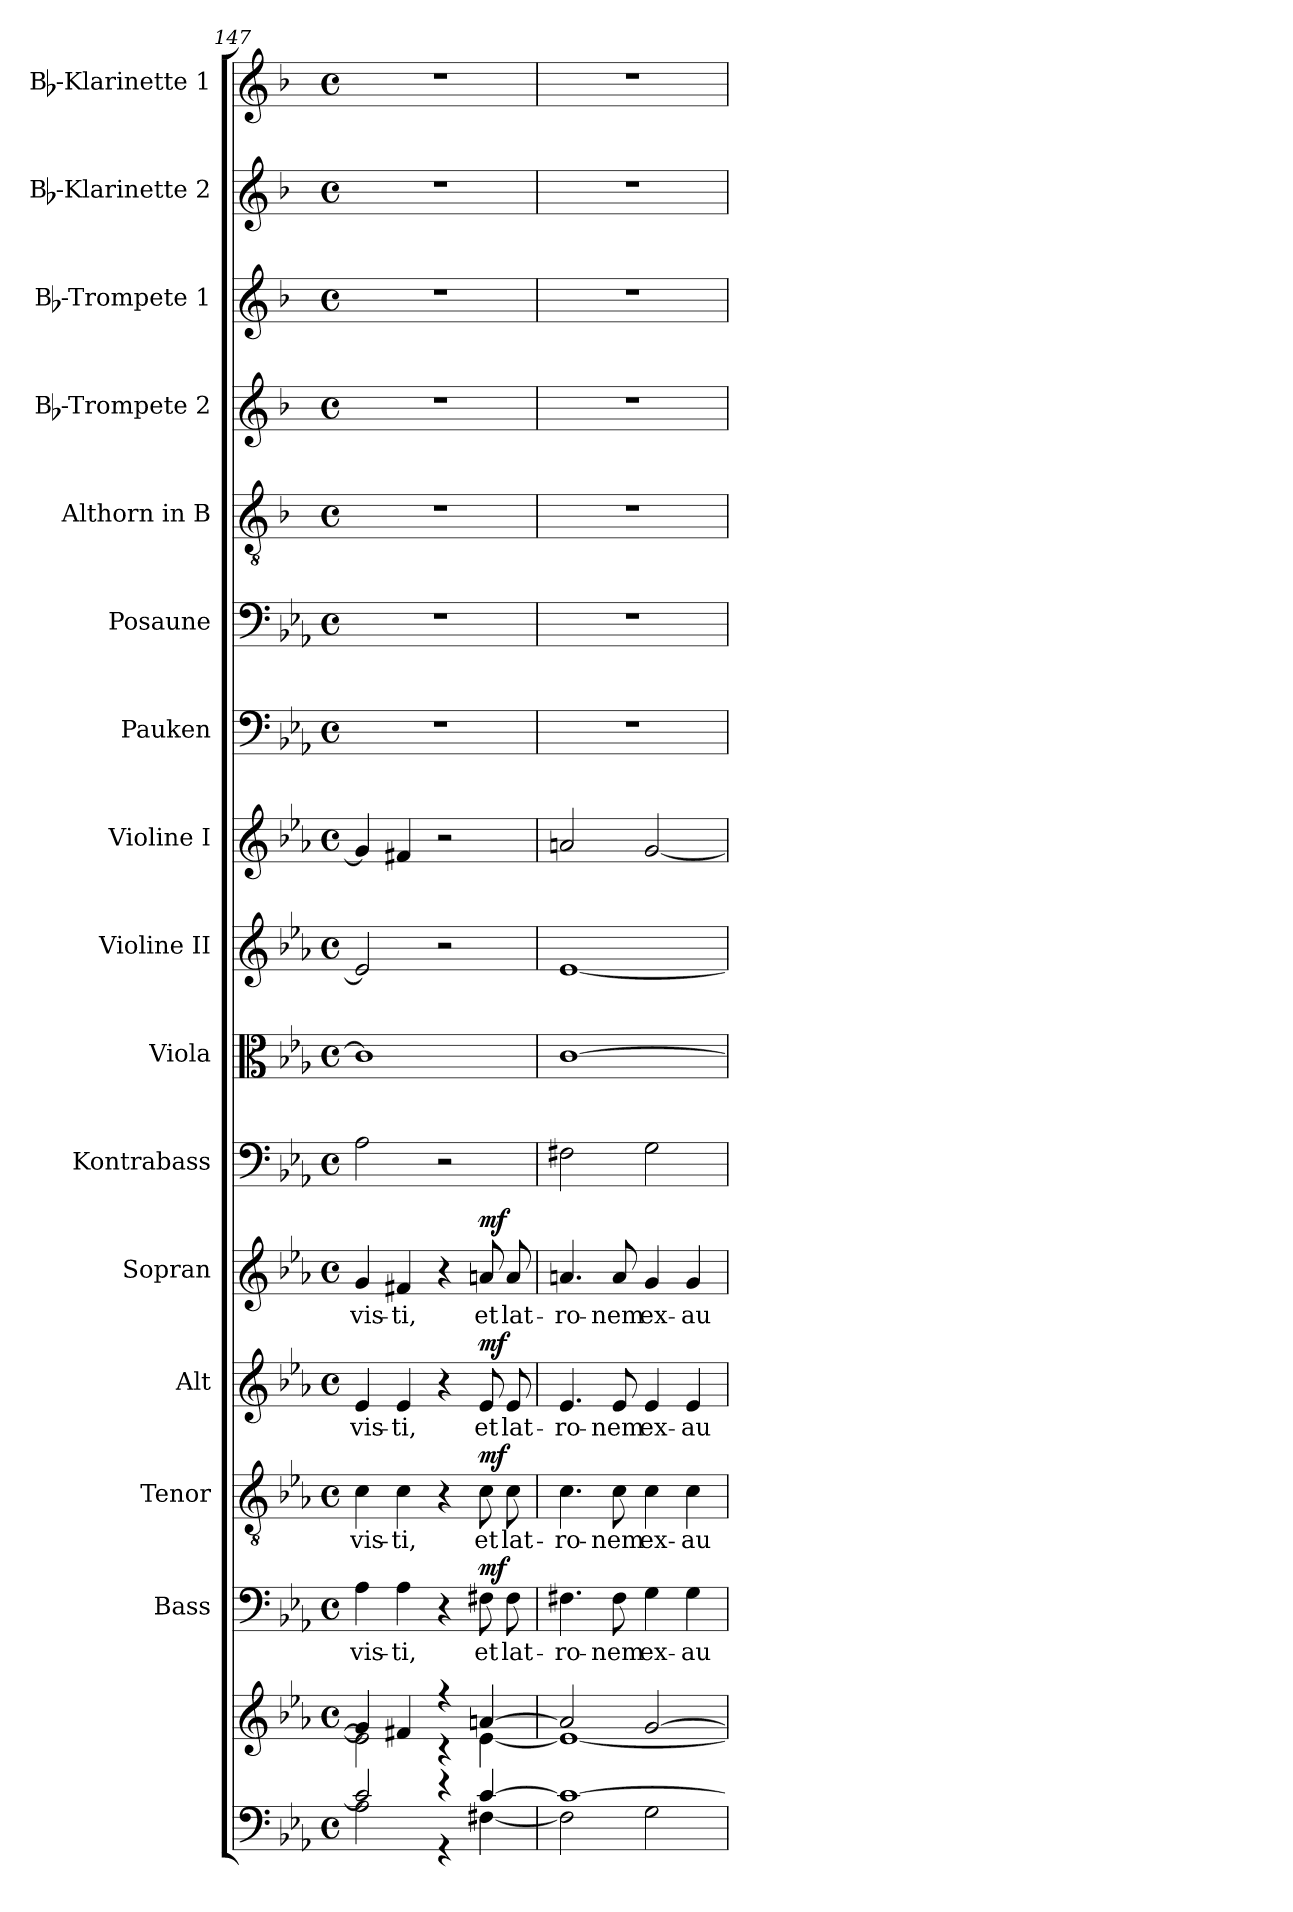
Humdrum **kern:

**kern	**kern	**kern	**text	**dynam	**kern	**text	**dynam	**kern	**text	**dynam	**kern	**text	**dynam	**kern	**kern	**kern	**kern	**kern	**kern	**kern	**kern	**kern	**kern	**kern
*part16	*part16	*part15	*part15	*part15	*part14	*part14	*part14	*part13	*part13	*part13	*part12	*part12	*part12	*part11	*part10	*part9	*part8	*part7	*part6	*part5	*part4	*part3	*part2	*part1
*staff17	*staff16	*staff15	*staff15	*staff15	*staff14	*staff14	*staff14	*staff13	*staff13	*staff13	*staff12	*staff12	*staff12	*staff11	*staff10	*staff9	*staff8	*staff7	*staff6	*staff5	*staff4	*staff3	*staff2	*staff1
*	*	*I"Bass	*	*	*I"Tenor	*	*	*I"Alt	*	*	*I"Sopran	*	*	*I"Kontrabass	*I"Viola	*I"Violine II	*I"Violine I	*I"Pauken	*I"Posaune	*I"Althorn in B	*I"Bb-Trompete 2	*I"Bb-Trompete 1	*I"Bb-Klarinette 2	*I"Bb-Klarinette 1
*	*	*I'B.	*	*	*I'T.	*	*	*I'A.	*	*	*I'S.	*	*	*I'Kb.	*I'Vla.	*I'Vl. II	*I'Vl. I	*I'Pk.	*I'Pos.	*	*I'Bb Trp. 2	*I'Bb Trp. 1	*I'Bb Kl. 2	*I'Bb Kl. 1
*clefF4	*clefG2	*clefF4	*	*	*clefGv2	*	*	*clefG2	*	*	*clefG2	*	*	*clefF4	*clefC3	*clefG2	*clefG2	*clefF4	*clefF4	*clefGv2	*clefG2	*clefG2	*clefG2	*clefG2
*	*	*	*	*	*	*	*	*	*	*	*	*	*	*ITrd7c12	*	*	*	*	*	*ITrd1c2	*ITrd1c2	*ITrd1c2	*ITrd1c2	*ITrd1c2
*k[b-e-a-]	*k[b-e-a-]	*k[b-e-a-]	*	*	*k[b-e-a-]	*	*	*k[b-e-a-]	*	*	*k[b-e-a-]	*	*	*k[b-e-a-]	*k[b-e-a-]	*k[b-e-a-]	*k[b-e-a-]	*k[b-e-a-]	*k[b-e-a-]	*k[b-e-a-]	*k[b-e-a-]	*k[b-e-a-]	*k[b-e-a-]	*k[b-e-a-]
*E-:	*E-:	*E-:	*	*	*E-:	*	*	*E-:	*	*	*E-:	*	*	*E-:	*E-:	*E-:	*E-:	*E-:	*E-:	*E-:	*E-:	*E-:	*E-:	*E-:
*M4/4	*M4/4	*M4/4	*	*	*M4/4	*	*	*M4/4	*	*	*M4/4	*	*	*M4/4	*M4/4	*M4/4	*M4/4	*M4/4	*M4/4	*M4/4	*M4/4	*M4/4	*M4/4	*M4/4
*met(c)	*met(c)	*met(c)	*	*	*met(c)	*	*	*met(c)	*	*	*met(c)	*	*	*met(c)	*met(c)	*met(c)	*met(c)	*met(c)	*met(c)	*met(c)	*met(c)	*met(c)	*met(c)	*met(c)
=147	=147	=147	=147	=147	=147	=147	=147	=147	=147	=147	=147	=147	=147	=147	=147	=147	=147	=147	=147	=147	=147	=147	=147	=147
*^	*^	*	*	*	*	*	*	*	*	*	*	*	*	*	*	*	*	*	*	*	*	*	*	*
!	!	!	!	!	!LO:LY:b	!	!	!LO:LY:b	!	!	!LO:LY:b	!	!	!LO:LY:b	!	!	!	!	!	!	!	!	!	!	!	!
2c/]	2A-\	4g/]	2e-\]	4A-\	-vis-	.	4c\	-vis-	.	4e-/	-vis-	.	4g/	-vis-	.	2AA-\	1c]	2e-/]	4g/]	1r	1r	1r	1r	1r	1r	1r
!	!	!	!	!	!LO:LY:b	!	!	!LO:LY:b	!	!	!LO:LY:b	!	!	!LO:LY:b	!	!	!	!	!	!	!	!	!	!	!	!
.	.	4f#X/	.	4A-\	-ti,	.	4c\	-ti,	.	4e-/	-ti,	.	4f#X/	-ti,	.	.	.	.	4f#X/	.	.	.	.	.	.	.
4r	4r	4r	4r	4r	.	.	4r	.	.	4r	.	.	4r	.	.	2r	.	2r	2r	.	.	.	.	.	.	.
!	!	!	!	!	!LO:LY:b	!LO:DY:a	!	!LO:LY:b	!LO:DY:a	!	!LO:LY:b	!LO:DY:a	!	!LO:LY:b	!LO:DY:a	!	!	!	!	!	!	!	!	!	!	!
[>4c/	[<4F#X\	[>4an/	[<4e-\	8F#X\	et	mf	8c\	et	mf	8e-/	et	mf	8an/	et	mf	.	.	.	.	.	.	.	.	.	.	.
!	!	!	!	!	!LO:LY:b	!	!	!LO:LY:b	!	!	!LO:LY:b	!	!	!LO:LY:b	!	!	!	!	!	!	!	!	!	!	!	!
.	.	.	.	8F#\	lat-	.	8c\	lat-	.	8e-/	lat-	.	8a/	lat-	.	.	.	.	.	.	.	.	.	.	.	.
=148	=148	=148	=148	=148	=148	=148	=148	=148	=148	=148	=148	=148	=148	=148	=148	=148	=148	=148	=148	=148	=148	=148	=148	=148	=148	=148
!	!	!	!	!	!LO:LY:b	!	!	!LO:LY:b	!	!	!LO:LY:b	!	!	!LO:LY:b	!	!	!	!	!	!	!	!	!	!	!	!
1c_	2F#\]	2a/]	1e-_	4.F#X\	-ro-	.	4.c\	-ro-	.	4.e-/	-ro-	.	4.an/	-ro-	.	2FF#X\	[1c	[1e-	2an/	1r	1r	1r	1r	1r	1r	1r
!	!	!	!	!	!LO:LY:b	!	!	!LO:LY:b	!	!	!LO:LY:b	!	!	!LO:LY:b	!	!	!	!	!	!	!	!	!	!	!	!
.	.	.	.	8F#\	-nem	.	8c\	-nem	.	8e-/	-nem	.	8a/	-nem	.	.	.	.	.	.	.	.	.	.	.	.
!	!	!	!	!	!LO:LY:b	!	!	!LO:LY:b	!	!	!LO:LY:b	!	!	!LO:LY:b	!	!	!	!	!	!	!	!	!	!	!	!
.	2G\	[>2g/	.	4G\	ex-	.	4c\	ex-	.	4e-/	ex-	.	4g/	ex-	.	2GG\	.	.	[2g/	.	.	.	.	.	.	.
!	!	!	!	!	!LO:LY:b	!	!	!LO:LY:b	!	!	!LO:LY:b	!	!	!LO:LY:b	!	!	!	!	!	!	!	!	!	!	!	!
.	.	.	.	4G\	-au-	.	4c\	-au-	.	4e-/	-au-	.	4g/	-au-	.	.	.	.	.	.	.	.	.	.	.	.
*v	*v	*	*	*	*	*	*	*	*	*	*	*	*	*	*	*	*	*	*	*	*	*	*	*	*	*
*	*v	*v	*	*	*	*	*	*	*	*	*	*	*	*	*	*	*	*	*	*	*	*	*	*	*
=	=	=	=	=	=	=	=	=	=	=	=	=	=	=	=	=	=	=	=	=	=	=	=	=
*-	*-	*-	*-	*-	*-	*-	*-	*-	*-	*-	*-	*-	*-	*-	*-	*-	*-	*-	*-	*-	*-	*-	*-	*-
